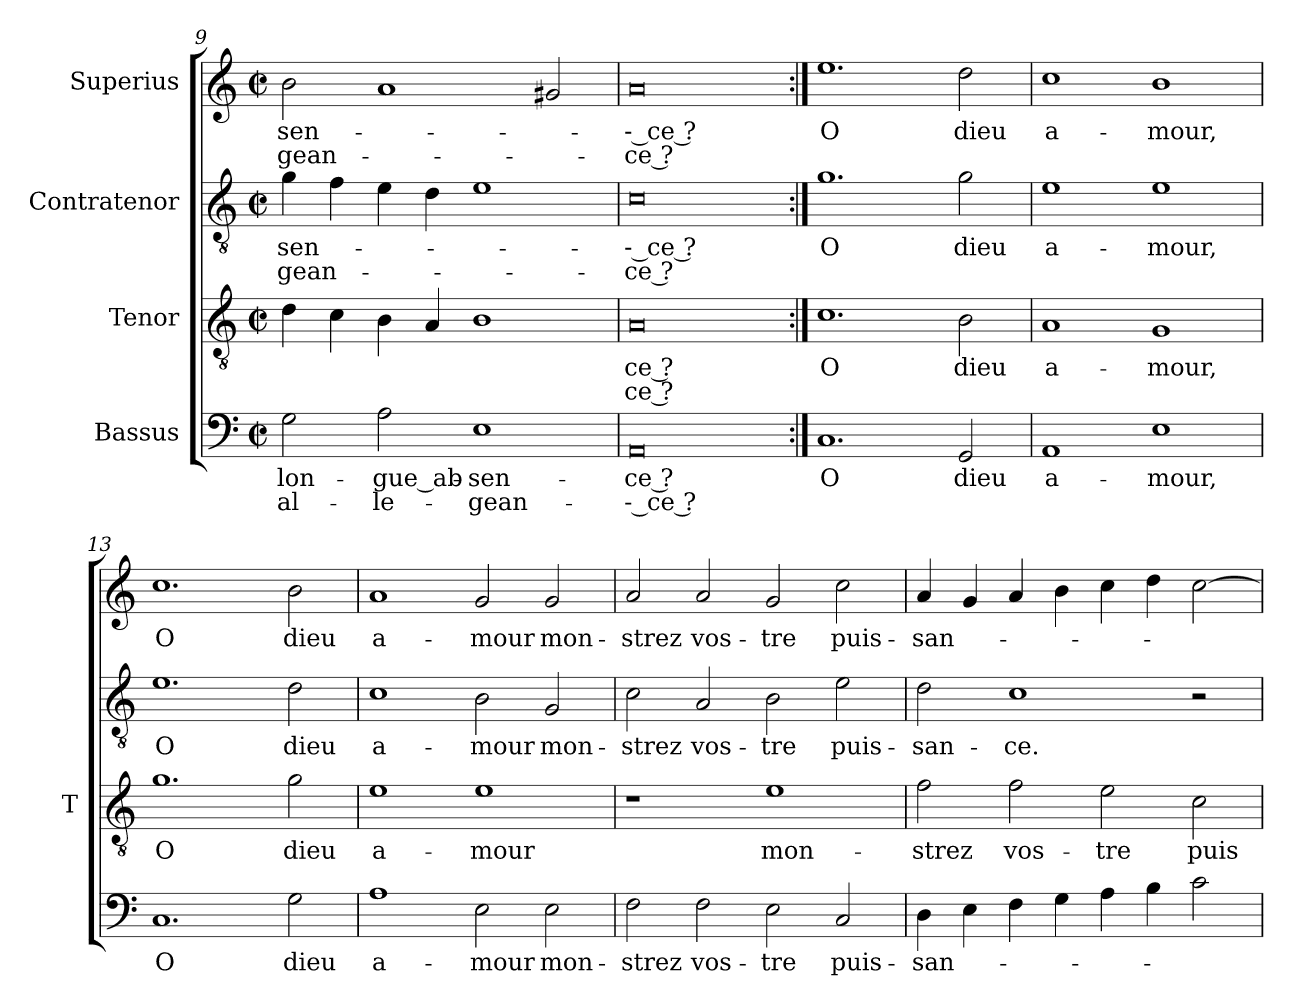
**kern	**text	**text	**kern	**text	**text	**kern	**text	**text	**kern	**text	**text
*part4	*part4	*part4	*part3	*part3	*part3	*part2	*part2	*part2	*part1	*part1	*part1
*staff4	*staff4	*staff4	*staff3	*staff3	*staff3	*staff2	*staff2	*staff2	*staff1	*staff1	*staff1
*I"Bassus	*	*	*I"Tenor	*	*	*I"Contratenor	*	*	*I"Superius	*	*
*	*	*	*I'T	*	*	*	*	*	*	*	*
*clefF4	*	*	*clefGv2	*	*	*clefGv2	*	*	*clefG2	*	*
*k[]	*	*	*k[]	*	*	*k[]	*	*	*k[]	*	*
*C:	*	*	*C:	*	*	*C:	*	*	*C:	*	*
*M2/2	*	*	*M2/2	*	*	*M2/2	*	*	*M2/2	*	*
*met(c|)	*	*	*met(c|)	*	*	*met(c|)	*	*	*met(c|)	*	*
=9	=9	=9	=9	=9	=9	=9	=9	=9	=9	=9	=9
2G	lon-	al-	4d	.	.	4g	sen-	gean-	2b	sen-	gean-
.	.	.	4c	.	.	4f	.	.	.	.	.
2A	gue_ab-	le-	4B	.	.	4e	.	.	1a	.	.
.	.	.	4A	.	.	4d	.	.	.	.	.
1E	sen-	gean-	1B	.	.	1e	.	.	.	.	.
.	.	.	.	.	.	.	.	.	2g#X	.	.
!!LO:LB:g=z
=10	=10	=10	=10	=10	=10	=10	=10	=10	=10	=10	=10
0AA	-ce ?	-- ce ?	0A	-ce ?	-ce ?	0c	-- ce ?	-ce ?	0a	-- ce ?	-ce ?
=11:|!	=11:|!	=11:|!	=11:|!	=11:|!	=11:|!	=11:|!	=11:|!	=11:|!	=11:|!	=11:|!	=11:|!
1.C	-O	.	1.c	-O	.	1.g	-O	.	1.ee	-O	.
2GG	-dieu	.	2B	-dieu	.	2g	-dieu	.	2dd	-dieu	.
=12	=12	=12	=12	=12	=12	=12	=12	=12	=12	=12	=12
1AA	a-	.	1A	a-	.	1e	a-	.	1cc	a-	.
1E	-mour,	.	1G	-mour,	.	1e	-mour,	.	1b	-mour,	.
=13	=13	=13	=13	=13	=13	=13	=13	=13	=13	=13	=13
1.C	-O	.	1.g	-O	.	1.e	-O	.	1.cc	-O	.
2G	-dieu	.	2g	-dieu	.	2d	-dieu	.	2b	-dieu	.
=14	=14	=14	=14	=14	=14	=14	=14	=14	=14	=14	=14
1A	a-	.	1e	a-	.	1c	a-	.	1a	a-	.
2E	-mour	.	1e	-mour	.	2B	-mour	.	2g	-mour	.
2E	mon-	.	.	.	.	2G	mon-	.	2g	mon-	.
=15	=15	=15	=15	=15	=15	=15	=15	=15	=15	=15	=15
2F	-strez	.	1r	.	.	2c	-strez	.	2a	-strez	.
2F	vos-	.	.	.	.	2A	vos-	.	2a	vos-	.
2E	-tre	.	1e	mon-	.	2B	-tre	.	2g	-tre	.
2C	puis-	.	.	.	.	2e	puis-	.	2cc	puis-	.
!!LO:PB:g=z
=16	=16	=16	=16	=16	=16	=16	=16	=16	=16	=16	=16
4D	san-	.	2f	-strez	.	2d	san-	.	4a	san-	.
4E	.	.	.	.	.	.	.	.	4g	.	.
4F	.	.	2f	vos-	.	1c	-ce.	.	4a	.	.
4G	.	.	.	.	.	.	.	.	4b	.	.
4A	.	.	2e	-tre	.	.	.	.	4cc	.	.
4B	.	.	.	.	.	.	.	.	4dd	.	.
2c	.	.	2c	puis-	.	2r	.	.	[2cc	.	.
=	=	=	=	=	=	=	=	=	=	=	=
*-	*-	*-	*-	*-	*-	*-	*-	*-	*-	*-	*-
